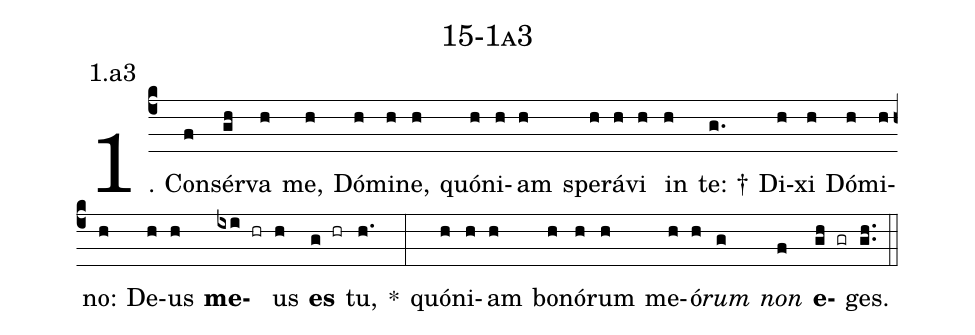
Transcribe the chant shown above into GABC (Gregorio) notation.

name: 15-1a3;
annotation: 1.a3;
%%
(c4)1. Con(f)sér(gh)va(h) me,(h) Dó(h)mi(h)ne,(h) quón(h)i(h)am(h) spe(h)rá(h)vi(h) in(h) te: †(g.) Di(h)xi(h) Dó(h)mi(h)no:(h) De(h)us(h) <b>me</b>(ixi hr)us(h) <b>es</b>(g hr) tu,(h.) *(:) quón(h)i(h)am(h) bo(h)nó(h)rum(h) me(h)ó(h)<i>rum</i>(g) <i>non</i>(f) <b>e</b>(gh gr)ges.(gh..) (::)
